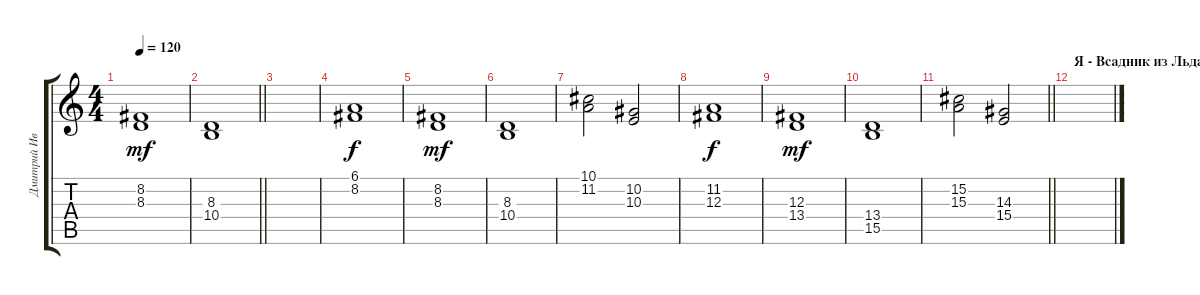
\track ("Дмитрий Иванов        (Синтезатор)" "Дмитрий Ив") {instrument pad2warm}
\staff {score tabs}
\tuning (Eb4 Bb3 Gb3 Db3 Ab2 Eb2) {hide}
\ts (4 4)
\tempo 120
\clef g2
\ks c
(8.2 8.3).1{dy mf} |
\barLineRight lightlight
(8.3 10.4).1 |
|
(6.1 8.2).1{dy f} |
(8.2 8.3).1{dy mf} |
(8.3 10.4).1 |
(10.1 11.2).2 (10.2 10.3).2 |
(11.2 12.3).1{dy f} |
(12.3 13.4).1{dy mf} |
(13.4 15.5).1 |
\barLineRight lightlight
(15.2 15.3).2 (14.3 15.4).2 |
\section ("" "Я - Всадник из Льда...")
